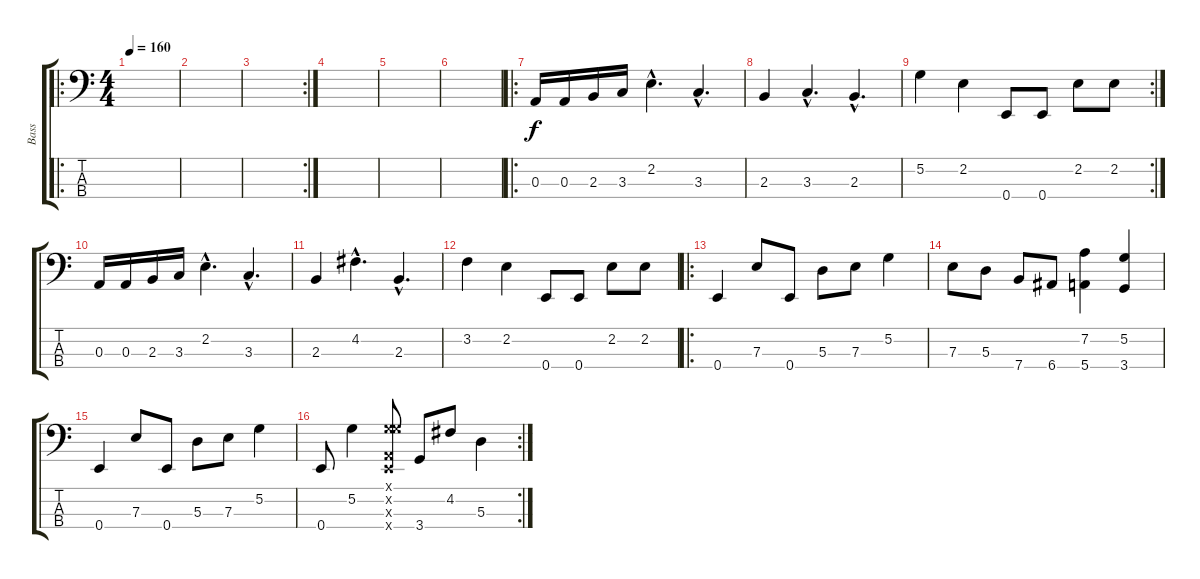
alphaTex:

\track ("Bass" "Bass") {instrument electricbasspick}
\staff {score tabs}
\tuning (G2 D2 A1 E1) {hide}
\ro
\ts (4 4)
\tempo 160
\clef f4
\ks c
|
|
\rc 2
|
|
|
|
\ro
0.3.16 0.3.16 2.3.16 3.3.16 2.2{hac}.4{d} 3.3{hac}.4{d} |
2.3.4 3.3{hac}.4{d} 2.3{hac}.4{d} |
\rc 2
5.2.4 2.2.4 0.4.8 0.4.8 2.2.8 2.2.8 |
0.3.16 0.3.16 2.3.16 3.3.16 2.2{hac}.4{d} 3.3{hac}.4{d} |
2.3.4 4.2{hac}.4{d} 2.3{hac}.4{d} |
3.2.4 2.2.4 0.4.8 0.4.8 2.2.8 2.2.8 |
\ro
0.4.4 7.3.8 0.4.8 5.3.8 7.3.8 5.2.4 |
7.3.8 5.3.8 7.4.8 6.4.8 (7.2 5.4).4 (5.2 3.4).4 |
0.4.4 7.3.8 0.4.8 5.3.8 7.3.8 5.2.4 |
\rc 2
0.4.8 5.2.4 (0.1{x} 5.2{x} 0.3{x} 0.4{x}).8 3.4.8 4.2.8 5.3.4
